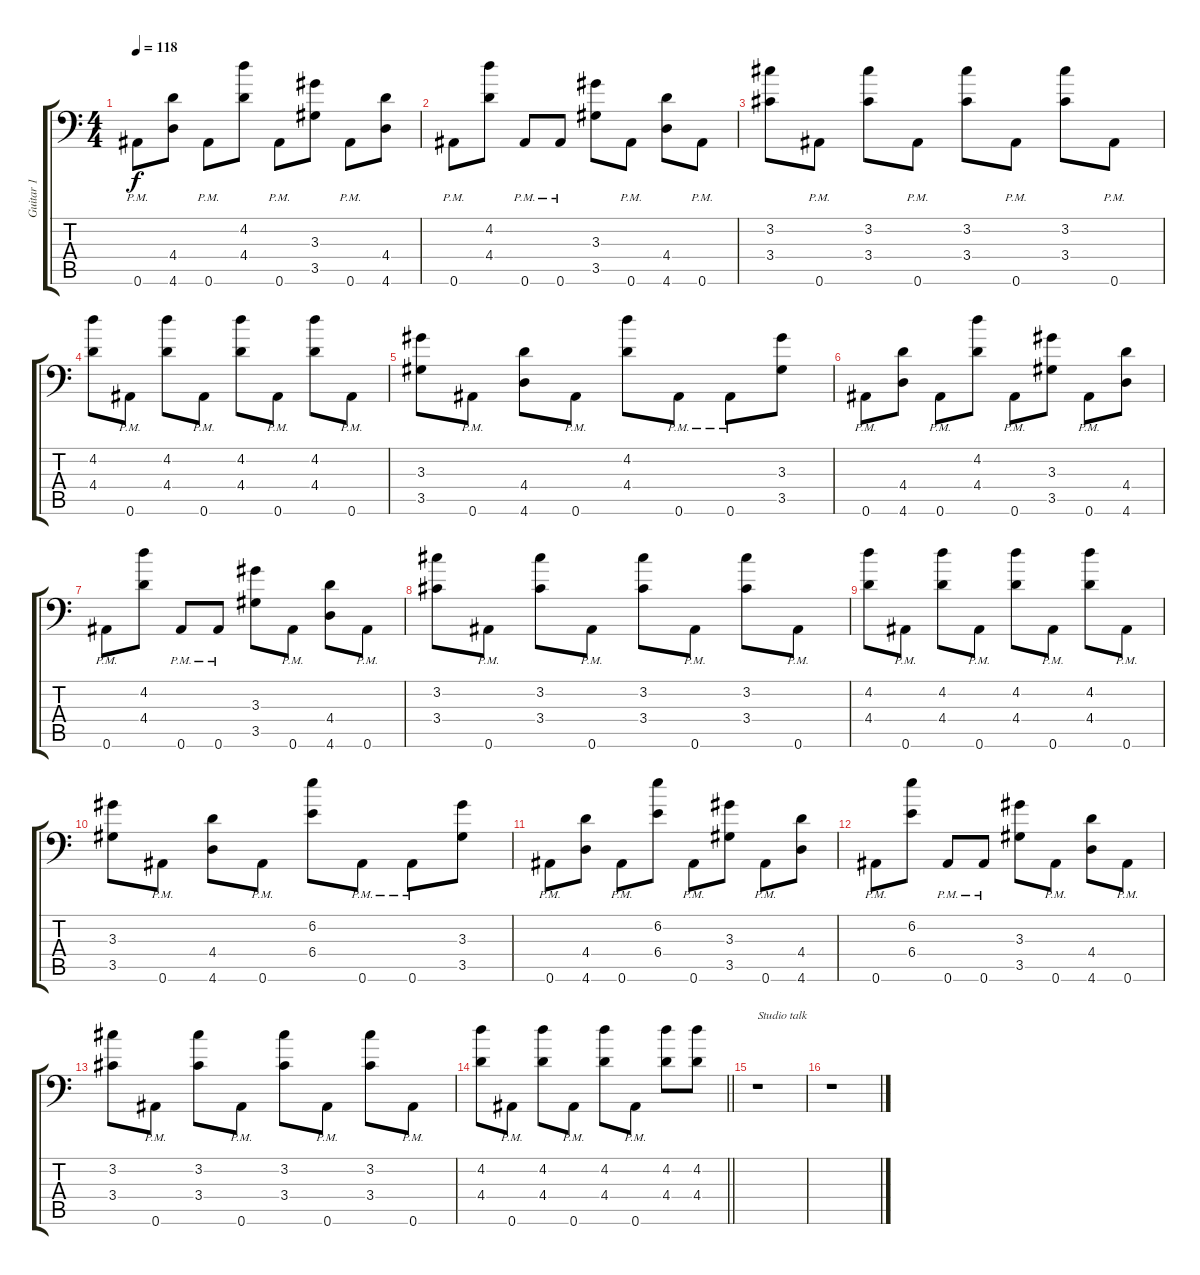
\track ("Guitar 1" "Guitar 1") {instrument electricguitarjazz}
\staff {score tabs}
\tuning (D4 Bb3 F3 Bb2 F2 Bb1) {hide}
\ts (4 4)
\tempo 118
\clef f4
\ks c
0.6{pm}.8{dy f} (4.4 4.6).8 0.6{pm}.8 (4.2 4.4).8 0.6{pm}.8 (3.3 3.5).8 0.6{pm}.8 (4.4 4.6).8 |
0.6{pm}.8 (4.2 4.4).8 0.6{pm}.8 0.6{pm}.8 (3.3 3.5).8 0.6{pm}.8 (4.4 4.6).8 0.6{pm}.8 |
(3.2 3.4).8 0.6{pm}.8 (3.2 3.4).8 0.6{pm}.8 (3.2 3.4).8 0.6{pm}.8 (3.2 3.4).8 0.6{pm}.8 |
(4.2 4.4).8 0.6{pm}.8 (4.2 4.4).8 0.6{pm}.8 (4.2 4.4).8 0.6{pm}.8 (4.2 4.4).8 0.6{pm}.8 |
(3.3 3.5).8 0.6{pm}.8 (4.4 4.6).8 0.6{pm}.8 (4.2 4.4).8 0.6{pm}.8 0.6{pm}.8 (3.3 3.5).8 |
0.6{pm}.8 (4.4 4.6).8 0.6{pm}.8 (4.2 4.4).8 0.6{pm}.8 (3.3 3.5).8 0.6{pm}.8 (4.4 4.6).8 |
0.6{pm}.8 (4.2 4.4).8 0.6{pm}.8 0.6{pm}.8 (3.3 3.5).8 0.6{pm}.8 (4.4 4.6).8 0.6{pm}.8 |
(3.2 3.4).8 0.6{pm}.8 (3.2 3.4).8 0.6{pm}.8 (3.2 3.4).8 0.6{pm}.8 (3.2 3.4).8 0.6{pm}.8 |
(4.2 4.4).8 0.6{pm}.8 (4.2 4.4).8 0.6{pm}.8 (4.2 4.4).8 0.6{pm}.8 (4.2 4.4).8 0.6{pm}.8 |
(3.3 3.5).8 0.6{pm}.8 (4.4 4.6).8 0.6{pm}.8 (6.2 6.4).8 0.6{pm}.8 0.6{pm}.8 (3.3 3.5).8 |
0.6{pm}.8 (4.4 4.6).8 0.6{pm}.8 (6.2 6.4).8 0.6{pm}.8 (3.3 3.5).8 0.6{pm}.8 (4.4 4.6).8 |
0.6{pm}.8 (6.2 6.4).8 0.6{pm}.8 0.6{pm}.8 (3.3 3.5).8 0.6{pm}.8 (4.4 4.6).8 0.6{pm}.8 |
(3.2 3.4).8 0.6{pm}.8 (3.2 3.4).8 0.6{pm}.8 (3.2 3.4).8 0.6{pm}.8 (3.2 3.4).8 0.6{pm}.8 |
\barLineRight lightlight
(4.2 4.4).8 0.6{pm}.8 (4.2 4.4).8 0.6{pm}.8 (4.2 4.4).8 0.6{pm}.8 (4.2 4.4).8 (4.2 4.4).8 |
r.1{txt "Studio talk"} |
r.1
